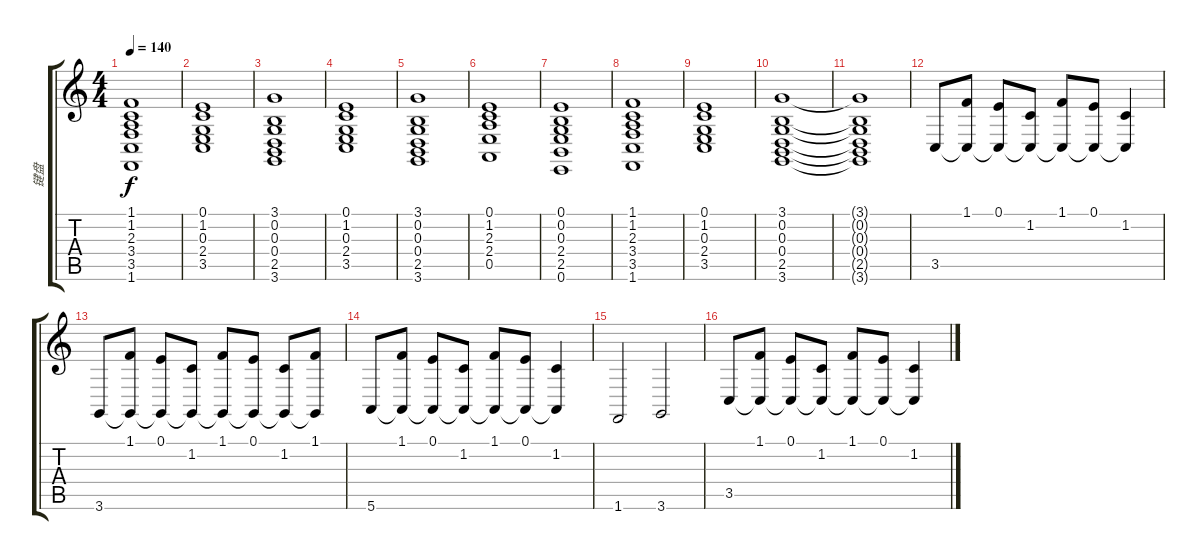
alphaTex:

\track ("键盘" "键盘") {instrument stringensemble1}
\staff {score tabs}
\tuning (E4 B3 G3 D3 A2 E2) {hide}
\ts (4 4)
\tempo 140
\clef g2
\ks c
(1.1 1.2 2.3 3.4 3.5 1.6).1{dy f} |
(0.1 1.2 0.3 2.4 3.5).1 |
(3.1 0.2 0.3 0.4 2.5 3.6).1 |
(0.1 1.2 0.3 2.4 3.5).1 |
(3.1 0.2 0.3 0.4 2.5 3.6).1 |
(0.1 1.2 2.3 2.4 0.5).1 |
(0.1 0.2 0.3 2.4 2.5 0.6).1 |
(1.1 1.2 2.3 3.4 3.5 1.6).1 |
(0.1 1.2 0.3 2.4 3.5).1 |
(3.1 0.2 0.3 0.4 2.5 3.6).1 |
(3.1{t} 0.2{t} 0.3{t} 0.4{t} 2.5{t} 3.6{t}).1 |
3.5.8{volume 10 instrument voiceoohs} (1.1 3.5{t}).8 (0.1 3.5{t}).8 (1.2 3.5{t}).8 (1.1 3.5{t}).8 (0.1 3.5{t}).8 (1.2 3.5{t}).4 |
3.6.8 (1.1 3.6{t}).8 (0.1 3.6{t}).8 (1.2 3.6{t}).8 (1.1 3.6{t}).8 (0.1 3.6{t}).8 (1.2 3.6{t}).8 (1.1 3.6{t}).8 |
5.6.8 (1.1 5.6{t}).8 (0.1 5.6{t}).8 (1.2 5.6{t}).8 (1.1 5.6{t}).8 (0.1 5.6{t}).8 (1.2 5.6{t}).4 |
1.6.2 3.6.2 |
3.5.8{volume 10 instrument voiceoohs} (1.1 3.5{t}).8 (0.1 3.5{t}).8 (1.2 3.5{t}).8 (1.1 3.5{t}).8 (0.1 3.5{t}).8 (1.2 3.5{t}).4
